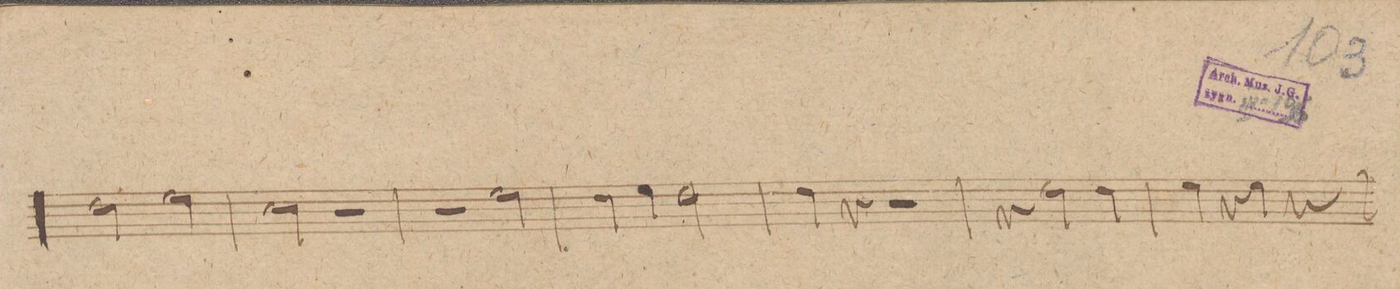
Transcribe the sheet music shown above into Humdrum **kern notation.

**kern	**dynam
*I"Corno. 1mo in D.	*
*clefG2	*
*k[f#c#]	*
*met(c|)	*
*M2/2	*
2e\	.
2f#\	.
=34	=34
2d\	.
2r	.
=35	=35
2r	.
2f#\	.
=36	=36
4e\	.
4f#\	.
2e\	.
=37	=37
4e\	.
4r	.
2r	.
=38	=38
4r	.
2e\	.
4e\	.
=39	=39
4f#\	.
4r	.
4f#\	.
4r	.
=40	=40
*-	*-
